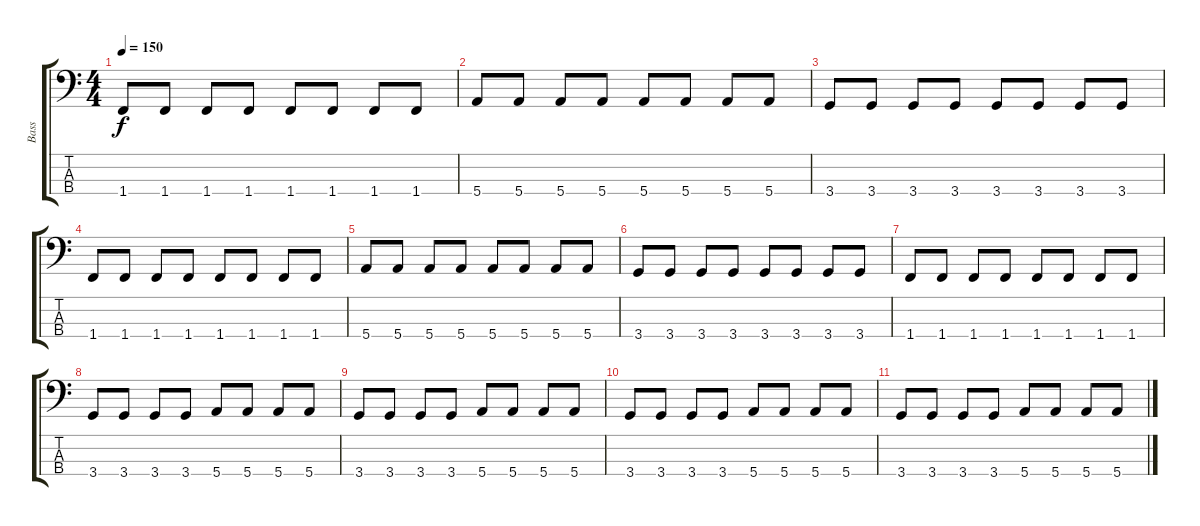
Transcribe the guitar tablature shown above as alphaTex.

\track ("Bass" "Bass") {instrument electricbassfinger}
\staff {score tabs}
\tuning (G2 D2 A1 E1) {hide}
\ts (4 4)
\tempo 150
\clef f4
\ks c
1.4.8{dy f} 1.4.8 1.4.8 1.4.8 1.4.8 1.4.8 1.4.8 1.4.8 |
5.4.8 5.4.8 5.4.8 5.4.8 5.4.8 5.4.8 5.4.8 5.4.8 |
3.4.8 3.4.8 3.4.8 3.4.8 3.4.8 3.4.8 3.4.8 3.4.8 |
1.4.8 1.4.8 1.4.8 1.4.8 1.4.8 1.4.8 1.4.8 1.4.8 |
5.4.8 5.4.8 5.4.8 5.4.8 5.4.8 5.4.8 5.4.8 5.4.8 |
3.4.8 3.4.8 3.4.8 3.4.8 3.4.8 3.4.8 3.4.8 3.4.8 |
1.4.8 1.4.8 1.4.8 1.4.8 1.4.8 1.4.8 1.4.8 1.4.8 |
3.4.8 3.4.8 3.4.8 3.4.8 5.4.8 5.4.8 5.4.8 5.4.8 |
3.4.8 3.4.8 3.4.8 3.4.8 5.4.8 5.4.8 5.4.8 5.4.8 |
3.4.8 3.4.8 3.4.8 3.4.8 5.4.8 5.4.8 5.4.8 5.4.8 |
3.4.8 3.4.8 3.4.8 3.4.8 5.4.8 5.4.8 5.4.8 5.4.8
